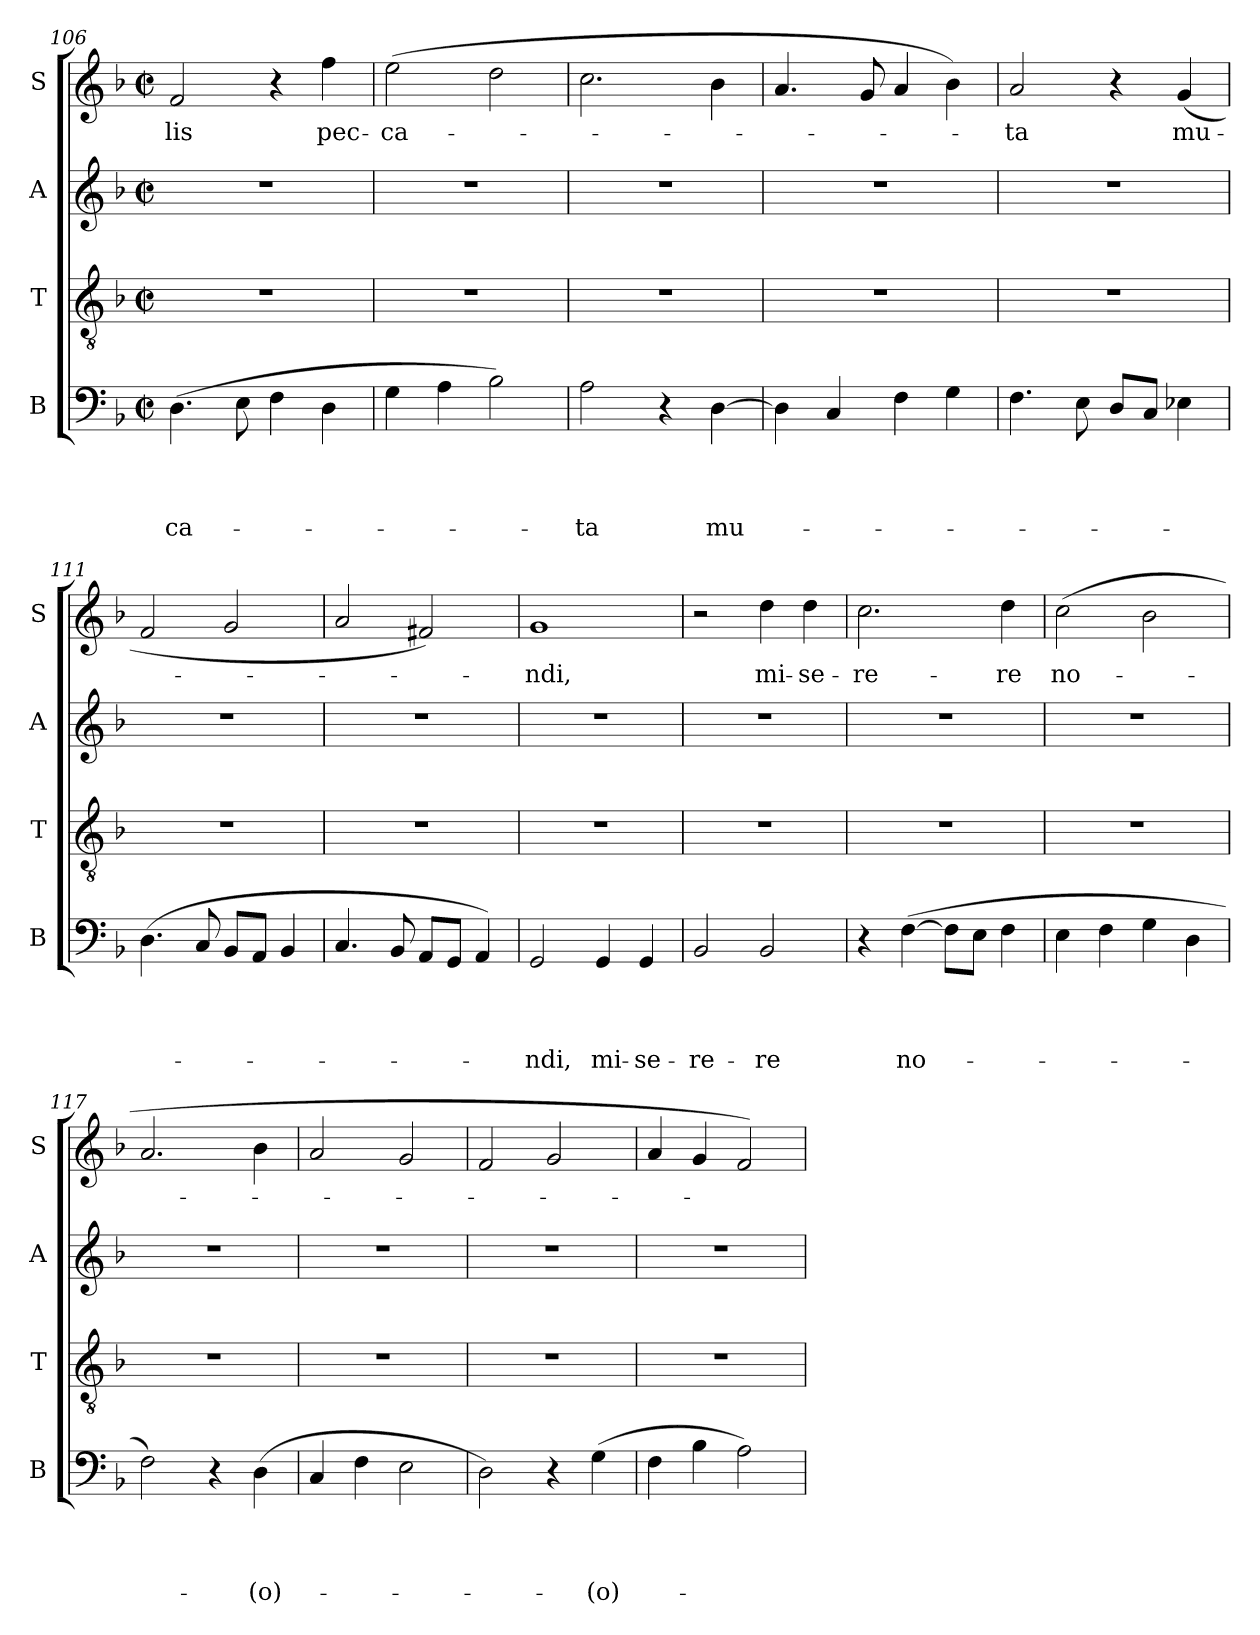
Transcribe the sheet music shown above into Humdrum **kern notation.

**kern	**text	**text	**text	**text	**kern	**kern	**kern	**text
*part4	*part4	*part4	*part4	*part4	*part3	*part2	*part1	*part1
*staff4	*staff4	*staff4	*staff4	*staff4	*staff3	*staff2	*staff1	*staff1
*I"B	*	*	*	*	*I"T	*I"A	*I"S	*
*I'B	*	*	*	*	*I'T	*I'A	*I'S	*
*clefF4	*	*	*	*	*clefGv2	*clefG2	*clefG2	*
*k[b-]	*	*	*	*	*k[b-]	*k[b-]	*k[b-]	*
*F:	*	*	*	*	*F:	*F:	*F:	*
*M2/2	*	*	*	*	*M2/2	*M2/2	*M2/2	*
*met(c|)	*	*	*	*	*met(c|)	*met(c|)	*met(c|)	*
=106	=106	=106	=106	=106	=106	=106	=106	=106
!	!	!	!	!LO:LY:b	!	!	!	!LO:LY:b
(>4.D\	.	.	.	-ca-	1r	1r	2f/	-lis
8E\	.	.	.	.	.	.	.	.
4F\	.	.	.	.	.	.	4r	.
!	!	!	!	!	!	!	!	!LO:LY:b
4D\	.	.	.	.	.	.	4ff\	pec-
=107	=107	=107	=107	=107	=107	=107	=107	=107
!	!	!	!	!	!	!	!	!LO:LY:b
4G\	.	.	.	.	1r	1r	(>2ee\	-ca-
4A\	.	.	.	.	.	.	.	.
2B-\)	.	.	.	.	.	.	2dd\	.
=108	=108	=108	=108	=108	=108	=108	=108	=108
!	!	!	!	!LO:LY:b	!	!	!	!
2A\	.	.	.	-ta	1r	1r	2.cc\	.
4r	.	.	.	.	.	.	.	.
!	!	!	!	!LO:LY:b	!	!	!	!
[>4D\	.	.	.	mu-	.	.	4b-\	.
=109	=109	=109	=109	=109	=109	=109	=109	=109
4D\]	.	.	.	.	1r	1r	4.a/	.
4C/	.	.	.	.	.	.	.	.
.	.	.	.	.	.	.	8g/	.
4F\	.	.	.	.	.	.	4a/	.
4G\	.	.	.	.	.	.	4b-\)	.
=110	=110	=110	=110	=110	=110	=110	=110	=110
!	!	!	!	!	!	!	!	!LO:LY:b
4.F\	.	.	.	.	1r	1r	2a/	-ta
8E\	.	.	.	.	.	.	.	.
8D/L	.	.	.	.	.	.	4r	.
8C/J	.	.	.	.	.	.	.	.
!	!	!	!	!	!	!	!	!LO:LY:b
4E-X\	.	.	.	.	.	.	(<4g/	mu-
!!LO:LB:g=z
=111	=111	=111	=111	=111	=111	=111	=111	=111
(>4.D\	.	.	.	.	1r	1r	2f/	.
8C/	.	.	.	.	.	.	.	.
8BB-/L	.	.	.	.	.	.	2g/	.
8AA/J	.	.	.	.	.	.	.	.
4BB-/	.	.	.	.	.	.	.	.
=112	=112	=112	=112	=112	=112	=112	=112	=112
4.C/	.	.	.	.	1r	1r	2a/	.
8BB-/	.	.	.	.	.	.	.	.
8AA/L	.	.	.	.	.	.	2f#X/)	.
8GG/J	.	.	.	.	.	.	.	.
4AA/)	.	.	.	.	.	.	.	.
=113	=113	=113	=113	=113	=113	=113	=113	=113
!	!	!	!	!LO:LY:b	!	!	!	!LO:LY:b
2GG/	.	.	.	-ndi,	1r	1r	1g	-ndi,
!	!	!	!	!LO:LY:b	!	!	!	!
4GG/	.	.	.	mi-	.	.	.	.
!	!	!	!	!LO:LY:b	!	!	!	!
4GG/	.	.	.	-se-	.	.	.	.
=114	=114	=114	=114	=114	=114	=114	=114	=114
!	!	!	!	!LO:LY:b	!	!	!	!
2BB-/	.	.	.	-re-	1r	1r	2r	.
!	!	!	!	!LO:LY:b	!	!	!	!LO:LY:b
2BB-/	.	.	.	-re	.	.	4dd\	mi-
!	!	!	!	!	!	!	!	!LO:LY:b
.	.	.	.	.	.	.	4dd\	-se-
=115	=115	=115	=115	=115	=115	=115	=115	=115
!	!	!	!	!	!	!	!	!LO:LY:b
4r	.	.	.	.	1r	1r	2.cc\	-re-
!	!	!	!	!LO:LY:b	!	!	!	!
(>[>4F\	.	.	.	no-	.	.	.	.
8F\L]	.	.	.	.	.	.	.	.
8E\J	.	.	.	.	.	.	.	.
!	!	!	!	!	!	!	!	!LO:LY:b
4F\	.	.	.	.	.	.	4dd\	-re
=116	=116	=116	=116	=116	=116	=116	=116	=116
!	!	!	!	!	!	!	!	!LO:LY:b
4E\	.	.	.	.	1r	1r	(>2cc\	no-
4F\	.	.	.	.	.	.	.	.
4G\	.	.	.	.	.	.	2b-\	.
4D\	.	.	.	.	.	.	.	.
!!LO:PB:g=z
=117	=117	=117	=117	=117	=117	=117	=117	=117
2F\)	.	.	.	.	1r	1r	2.a/	.
4r	.	.	.	.	.	.	.	.
!	!	!	!	!LO:LY:b	!	!	!	!
(>4D\	.	.	.	-(o)-	.	.	4b-\	.
=118	=118	=118	=118	=118	=118	=118	=118	=118
4C/	.	.	.	.	1r	1r	2a/	.
4F\	.	.	.	.	.	.	.	.
2E\	.	.	.	.	.	.	2g/	.
=119	=119	=119	=119	=119	=119	=119	=119	=119
2D\)	.	.	.	.	1r	1r	2f/	.
4r	.	.	.	.	.	.	2g/	.
!	!	!	!	!LO:LY:b	!	!	!	!
(>4G\	.	.	.	-(o)-	.	.	.	.
=120	=120	=120	=120	=120	=120	=120	=120	=120
4F\	.	.	.	.	1r	1r	4a/	.
4B-\	.	.	.	.	.	.	4g/	.
2A\)	.	.	.	.	.	.	2f/)	.
=	=	=	=	=	=	=	=	=
*-	*-	*-	*-	*-	*-	*-	*-	*-
